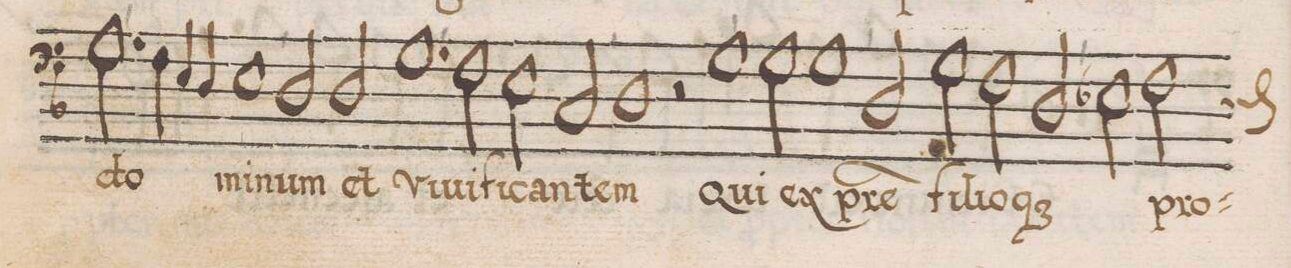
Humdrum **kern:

**kern	**text
*I"BASSVS	*
*clefF4	*
*k[b-]	*
*met(C|)	*
*M2/1	*
2.G\	do-
=120	=120
4F\	.
4E/	.
4D/	.
1E\	-mi-
=121	=121
2D/	-num
2D/	et
1.G\	Vi-
=122	=122
2F\	-ui-
2E\	-fi-
2C/	-can-
=123	=123
1D\	-tem
2r	.
1G\	Qui
=124	=124
2G\	ex
1G\	p(at)-
=125	=125
2D/	-re
2G\	fi-
2F\	-li-
2D/	-o-
=126	=126
2E-X\	-q(ue)
*custos:E-	*
2F\	pro-
*-	*-
